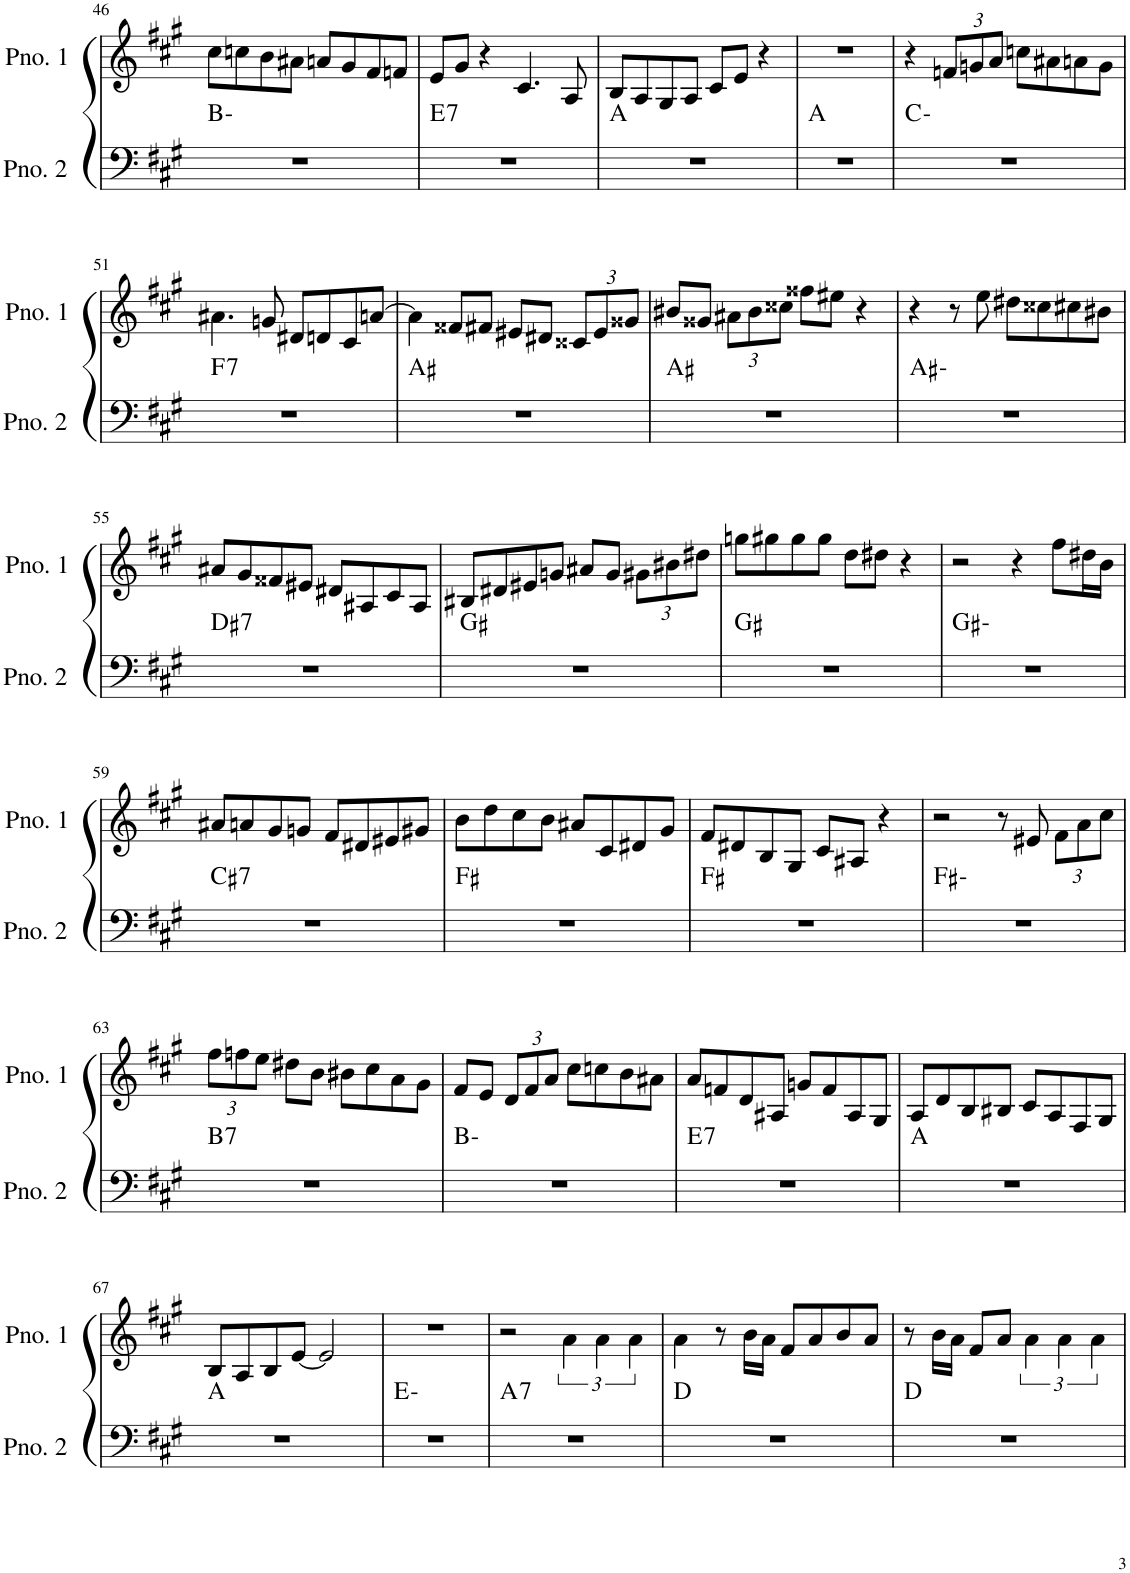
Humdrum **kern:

**kern	**harte	**kern
*part2	*part2	*part1
*staff2	*	*staff1
*I"ピアノ 2	*	*I"ピアノ 1
!!LO:PB:g=z
*clefF4	*	*clefG2
*k[f#c#g#]	*	*k[f#c#g#]
*M4/4	*	*M4/4
=46	=46	=46
1r	B:min	8cc#\L
.	.	8ccn\
.	.	8b\
.	.	8a#X\J
.	.	8an/L
.	.	8g#/
.	.	8f#/
.	.	8fn/J
=47	=47	=47
!	!LO:H:kt=7	!
1r	E:7	8e/L
.	.	8g#/J
.	.	4r
.	.	4.c#/
.	.	8A/
=48	=48	=48
1r	A:maj	8B/L
.	.	8A/
.	.	8G#/
.	.	8A/J
.	.	8c#/L
.	.	8e/J
.	.	4r
=49	=49	=49
1r	A:maj	1r
=50	=50	=50
1r	C:min	4r
*	*	*Xbrackettup
.	.	12fn/L
.	.	12gn/
.	.	12a/J
.	.	8ccn\L
.	.	8a#X\
.	.	8an\
.	.	8g\J
!!LO:LB:g=z
=51	=51	=51
!	!LO:H:kt=7	!
1r	F:7	4.a#X\
.	.	8gn/
.	.	8d#X/L
.	.	8dn/
.	.	8c#/
.	.	[8an/J
=52	=52	=52
1r	A#:maj	4a\]
.	.	8f##X/L
.	.	8f#X/J
.	.	8e#X/L
.	.	8d#X/J
.	.	12c##X/L
.	.	12e#/
.	.	12g##X/J
=53	=53	=53
1r	A#:maj	8b#X/L
.	.	8g##X/J
.	.	12a#X\L
.	.	12b#\
.	.	12cc##X\J
.	.	8ff##X\L
.	.	8ee#X\J
.	.	4r
=54	=54	=54
1r	A#:min	4r
.	.	8r
.	.	8ee\
.	.	8dd#X\L
.	.	8cc##X\
.	.	8cc#X\
.	.	8b#X\J
!!LO:LB:g=z
=55	=55	=55
!	!LO:H:kt=7	!
1r	D#:7	8a#X/L
.	.	8g#/
.	.	8f##X/
.	.	8e#X/J
.	.	8d#X/L
.	.	8A#X/
.	.	8c#/
.	.	8A#/J
=56	=56	=56
1r	G#:maj	8B#X/L
.	.	8d#X/
.	.	8e#X/
.	.	8gn/J
.	.	8a#X/L
.	.	8g/J
.	.	12g#X\L
.	.	12b#X\
.	.	12dd#X\J
=57	=57	=57
1r	G#:maj	8ggn\L
.	.	8gg#X\
.	.	8gg#\
.	.	8gg#\J
.	.	8dd\L
.	.	8dd#X\J
.	.	4r
=58	=58	=58
1r	G#:min	2r
.	.	4r
.	.	8ff#\L
.	.	16dd#X\L
.	.	16b\JJ
!!LO:LB:g=z
=59	=59	=59
!	!LO:H:kt=7	!
1r	C#:7	8a#X/L
.	.	8an/
.	.	8g#/
.	.	8gn/J
.	.	8f#/L
.	.	8d#X/
.	.	8e#X/
.	.	8g#X/J
=60	=60	=60
1r	F#:maj	8b\L
.	.	8dd\
.	.	8cc#\
.	.	8b\J
.	.	8a#X/L
.	.	8c#/
.	.	8d#X/
.	.	8g#/J
=61	=61	=61
1r	F#:maj	8f#/L
.	.	8d#X/
.	.	8B/
.	.	8G#/J
.	.	8c#/L
.	.	8A#X/J
.	.	4r
=62	=62	=62
1r	F#:min	2r
.	.	8r
.	.	8e#X/
.	.	12f#\L
.	.	12a\
.	.	12cc#\J
!!LO:LB:g=z
=63	=63	=63
!	!LO:H:kt=7	!
1r	B:7	12ff#\L
.	.	12ffn\
.	.	12ee\J
.	.	8dd#X\L
.	.	8b\J
.	.	8b#X\L
.	.	8cc#\
.	.	8a\
.	.	8g#\J
=64	=64	=64
1r	B:min	8f#/L
.	.	8e/J
.	.	12d/L
.	.	12f#/
.	.	12a/J
.	.	8cc#\L
.	.	8ccn\
.	.	8b\
.	.	8a#X\J
=65	=65	=65
!	!LO:H:kt=7	!
1r	E:7	8a/L
.	.	8fn/
.	.	8d/
.	.	8A#X/J
.	.	8gn/L
.	.	8f/
.	.	8A#/
.	.	8G#/J
=66	=66	=66
1r	A:maj	8A/L
.	.	8d/
.	.	8B/
.	.	8B#X/J
.	.	8c#/L
.	.	8A/
.	.	8F#/
.	.	8G#/J
!!LO:LB:g=z
=67	=67	=67
1r	A:maj	8B/L
.	.	8A/
.	.	8B/
.	.	[8e/J
.	.	2e/]
=68	=68	=68
1r	E:min	1r
=69	=69	=69
!	!LO:H:kt=7	!
1r	A:7	2r
*	*	*brackettup
.	.	6a\
.	.	6a\
.	.	6a\
=70	=70	=70
1r	D:maj	4a\
.	.	8r
.	.	16b\LL
.	.	16a\JJ
.	.	8f#/L
.	.	8a/
.	.	8b/
.	.	8a/J
=71	=71	=71
1r	D:maj	8r
.	.	16b\LL
.	.	16a\JJ
.	.	8f#/L
.	.	8a/J
.	.	6a\
.	.	6a\
.	.	6a\
=	=	=
*-	*-	*-
